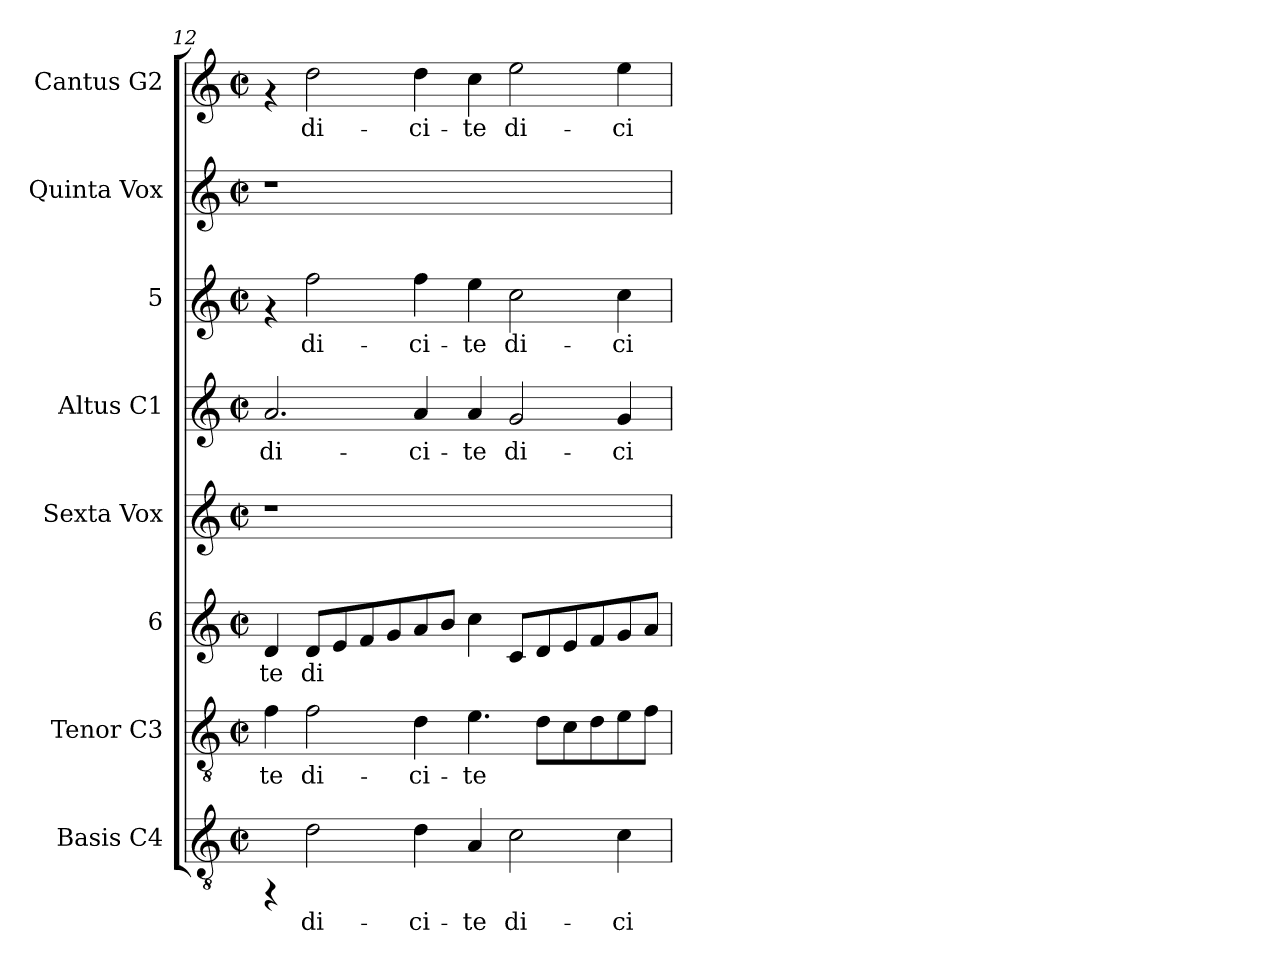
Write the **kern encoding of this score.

**kern	**text	**kern	**text	**kern	**text	**kern	**kern	**text	**kern	**text	**kern	**kern	**text
*part8	*part8	*part7	*part7	*part6	*part6	*part5	*part4	*part4	*part3	*part3	*part2	*part1	*part1
*staff8	*staff8	*staff7	*staff7	*staff6	*staff6	*staff5	*staff4	*staff4	*staff3	*staff3	*staff2	*staff1	*staff1
*I"Basis  C4	*	*I"Tenor  C3	*	*I"6	*	*I"Sexta  Vox	*I"Altus  C1	*	*I"5	*	*I"Quinta  Vox	*I"Cantus  G2	*
*I'B	*	*I'T	*	*	*	*	*I'A	*	*	*	*	*I'C	*
*clefGv2	*	*clefGv2	*	*clefG2	*	*clefG2	*clefG2	*	*clefG2	*	*clefG2	*clefG2	*
*k[]	*	*k[]	*	*k[]	*	*k[]	*k[]	*	*k[]	*	*k[]	*k[]	*
*C:	*	*C:	*	*C:	*	*C:	*C:	*	*C:	*	*C:	*C:	*
*M2/2	*	*M2/2	*	*M2/2	*	*M2/2	*M2/2	*	*M2/2	*	*M2/2	*M2/2	*
*met(c|)	*	*met(c|)	*	*met(c|)	*	*met(c|)	*met(c|)	*	*met(c|)	*	*met(c|)	*met(c|)	*
=12	=12	=12	=12	=12	=12	=12	=12	=12	=12	=12	=12	=12	=12
!	!	!	!LO:LY:b:cj	!	!LO:LY:b:cj	!	!	!LO:LY:b:cj	!	!	!	!	!
4rFF	.	4f\	-te	4d/	-te	1r	2.a/	di-	4rf	.	1r	4rf	.
!	!LO:LY:b:cj	!	!LO:LY:b:cj	!	!LO:LY:b:cj	!	!	!	!	!LO:LY:b:cj	!	!	!LO:LY:b:cj
2d\	di-	2f\	di-	8d/L	di-	.	.	.	2ff\	di-	.	2dd\	di-
!	!	!	!	!	!LO:LY:b:cj	!	!	!	!	!	!	!	!
.	.	.	.	8e/	--	.	.	.	.	.	.	.	.
!	!	!	!	!	!LO:LY:b:cj	!	!	!	!	!	!	!	!
.	.	.	.	8f/	--	.	.	.	.	.	.	.	.
!	!	!	!	!	!LO:LY:b:cj	!	!	!	!	!	!	!	!
.	.	.	.	8g/	--	.	.	.	.	.	.	.	.
!	!LO:LY:b:cj	!	!LO:LY:b:cj	!	!LO:LY:b:cj	!	!	!LO:LY:b:cj	!	!LO:LY:b:cj	!	!	!LO:LY:b:cj
4d\	-ci-	4d\	-ci-	8a/	--	.	4a/	-ci-	4ff\	-ci-	.	4dd\	-ci-
!	!	!	!	!	!LO:LY:b:cj	!	!	!	!	!	!	!	!
.	.	.	.	8b/J	--	.	.	.	.	.	.	.	.
!	!LO:LY:b:cj	!	!LO:LY:b:cj	!	!LO:LY:b:cj	!	!	!LO:LY:b:cj	!	!LO:LY:b:cj	!	!	!LO:LY:b:cj
4A/	-te	4.e\	-te	4cc\	--	1ryy	4a/	-te	4ee\	-te	1ryy	4cc\	-te
!	!LO:LY:b:cj	!	!	!	!LO:LY:b:cj	!	!	!LO:LY:b:cj	!	!LO:LY:b:cj	!	!	!LO:LY:b:cj
2c\	di-	.	.	8c/L	--	.	2g/	di-	2cc\	di-	.	2ee\	di-
!	!	!	!LO:LY:b:cj	!	!LO:LY:b:cj	!	!	!	!	!	!	!	!
.	.	8d\L	.	8d/	--	.	.	.	.	.	.	.	.
!	!	!	!LO:LY:b:cj	!	!LO:LY:b:cj	!	!	!	!	!	!	!	!
.	.	8c\	.	8e/	--	.	.	.	.	.	.	.	.
!	!	!	!LO:LY:b:cj	!	!LO:LY:b:cj	!	!	!	!	!	!	!	!
.	.	8d\	.	8f/	--	.	.	.	.	.	.	.	.
!	!LO:LY:b:cj	!	!LO:LY:b:cj	!	!LO:LY:b:cj	!	!	!LO:LY:b:cj	!	!LO:LY:b:cj	!	!	!LO:LY:b:cj
4c\	-ci-	8e\	.	8g/	--	.	4g/	-ci-	4cc\	-ci-	.	4ee\	-ci-
!	!	!	!LO:LY:b:cj	!	!LO:LY:b:cj	!	!	!	!	!	!	!	!
.	.	8f\J	.	8a/J	--	.	.	.	.	.	.	.	.
=	=	=	=	=	=	=	=	=	=	=	=	=	=
*-	*-	*-	*-	*-	*-	*-	*-	*-	*-	*-	*-	*-	*-
